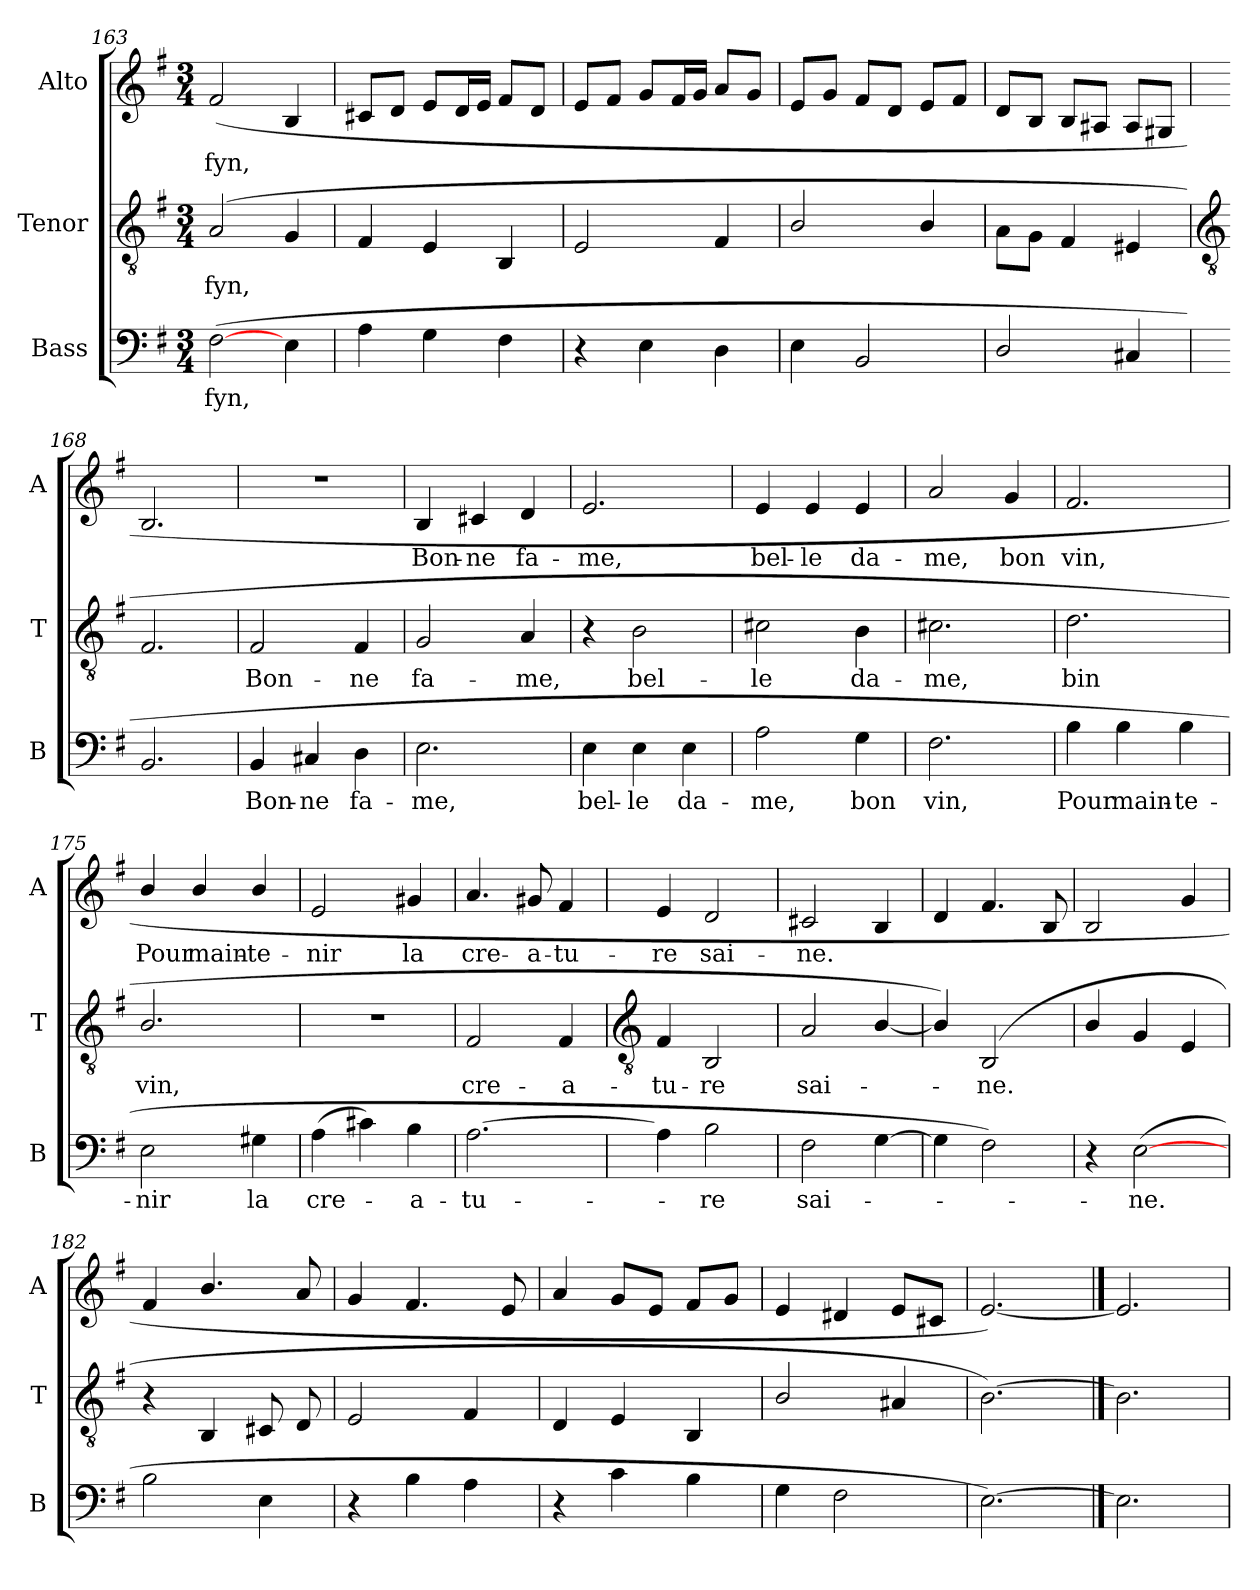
**kern	**text	**kern	**text	**kern	**text
*part3	*part3	*part2	*part2	*part1	*part1
*staff3	*staff3	*staff2	*staff2	*staff1	*staff1
*I"Bass	*	*I"Tenor	*	*I"Alto	*
*I'B	*	*I'T	*	*I'A	*
*clefF4	*	*clefGv2	*	*clefG2	*
*k[f#]	*	*k[f#]	*	*k[f#]	*
*G:	*	*G:	*	*G:	*
*M3/4	*	*M3/4	*	*M3/4	*
=163	=163	=163	=163	=163	=163
!	!LO:LY:b	!	!LO:LY:b	!	!LO:LY:b
(>[2F#\	fyn,	(<2A	fyn,	(<2f#/	fyn,
4E	.	4G	.	4B	.
=164	=164	=164	=164	=164	=164
4A	.	4F#/	.	8c#XL	.
.	.	.	.	8dJ	.
4G	.	4E	.	8eL	.
.	.	.	.	16dL	.
.	.	.	.	16eJJ	.
4F#\	.	4BB	.	8f#L	.
.	.	.	.	8dJ	.
=165	=165	=165	=165	=165	=165
4r	.	2E	.	8e/L	.
.	.	.	.	8f#/J	.
4E	.	.	.	8g/L	.
.	.	.	.	16f#/L	.
.	.	.	.	16g/JJ	.
4D	.	4F#/	.	8a/L	.
.	.	.	.	8g/J	.
=166	=166	=166	=166	=166	=166
4E	.	2B/	.	8e/L	.
.	.	.	.	8g/J	.
2BB	.	.	.	8f#L	.
.	.	.	.	8dJ	.
.	.	4B/	.	8eL	.
.	.	.	.	8f#J	.
=167	=167	=167	=167	=167	=167
2D/	.	8A\L	.	8dL	.
.	.	8GJ	.	8BJ	.
.	.	4F#/	.	8BL	.
.	.	.	.	8A#XJ	.
4C#X	.	4E#X/	.	8A#L	.
.	.	.	.	8G#XJ	.
!!LO:LB:g=z
=168	=168	=168	=168	=168	=168
*	*	*clefGv2	*	*	*
2.BB	.	2.F#/	.	2.B	.
=169	=169	=169	=169	=169	=169
!	!LO:LY:b	!	!LO:LY:b	!LO:N:vis=1	!
4BB	Bon-	2F#/	Bon-	2.r	.
!	!LO:LY:b	!	!	!	!
4C#X	-ne	.	.	.	.
!	!LO:LY:b	!	!LO:LY:b	!	!
4D	fa-	4F#/	-ne	.	.
=170	=170	=170	=170	=170	=170
!	!LO:LY:b	!	!LO:LY:b	!	!LO:LY:b
2.E	-me,	2G/	fa-	4B	Bon-
!	!	!	!	!	!LO:LY:b
.	.	.	.	4c#X	-ne
!	!	!	!LO:LY:b	!	!LO:LY:b
.	.	4A/	-me,	4d	fa-
=171	=171	=171	=171	=171	=171
!	!LO:LY:b	!	!	!	!LO:LY:b
4E	bel-	4r	.	2.e	-me,
!	!LO:LY:b	!	!LO:LY:b	!	!
4E	-le	2B\	bel-	.	.
!	!LO:LY:b	!	!	!	!
4E	da-	.	.	.	.
=172	=172	=172	=172	=172	=172
!	!LO:LY:b	!	!LO:LY:b	!	!LO:LY:b
2A	-me,	2c#X\	-le	4e	bel-
!	!	!	!	!	!LO:LY:b
.	.	.	.	4e	-le
!	!LO:LY:b	!	!LO:LY:b	!	!LO:LY:b
4G	bon	4B\	da-	4e	da-
=173	=173	=173	=173	=173	=173
!	!LO:LY:b	!	!LO:LY:b	!	!LO:LY:b
2.F#	vin,	2.c#X	-me,	2a	-me,
!	!	!	!	!	!LO:LY:b
.	.	.	.	4g	bon
=174	=174	=174	=174	=174	=174
!	!LO:LY:b	!	!LO:LY:b	!	!LO:LY:b
4B	Pour	2.d	bin	2.f#	vin,
!	!LO:LY:b	!	!	!	!
4B	main-	.	.	.	.
!	!LO:LY:b	!	!	!	!
4B	-te-	.	.	.	.
=175	=175	=175	=175	=175	=175
!	!LO:LY:b	!	!LO:LY:b	!	!LO:LY:b
2E	-nir	2.B/	vin,	4b/	Pour
!	!	!	!	!	!LO:LY:b
.	.	.	.	4b/	main-
!	!LO:LY:b	!	!	!	!LO:LY:b
4G#X	la	.	.	4b/	-te-
=176	=176	=176	=176	=176	=176
!	!LO:LY:b	!LO:N:vis=1	!	!	!LO:LY:b
(>4A	cre-	2.r	.	2e	-nir
4c#X)	.	.	.	.	.
!	!LO:LY:b	!	!	!	!LO:LY:b
4B	a-	.	.	4g#X	la
=177	=177	=177	=177	=177	=177
!	!LO:LY:b	!	!LO:LY:b	!	!LO:LY:b
[2.A	-tu-	2F#	cre-	4.a	cre-
!	!	!	!	!	!LO:LY:b
.	.	.	.	8g#X	-a-
!	!	!	!LO:LY:b	!	!LO:LY:b
.	.	4F#	-a-	4f#/	-tu-
!!LO:LB:g=z
=178	=178	=178	=178	=178	=178
*	*	*clefGv2	*	*	*
!	!	!	!LO:LY:b	!	!LO:LY:b
4A]	.	4F#/	-tu-	4e	-re
!	!LO:LY:b	!	!LO:LY:b	!	!LO:LY:b
2B	re	2BB	-re	2d	sai-
=179	=179	=179	=179	=179	=179
!	!LO:LY:b	!	!LO:LY:b	!	!LO:LY:b
2F#	sai-	2A	sai-	2c#X	-ne.
[4G	.	[4B/	.	4B	.
=180	=180	=180	=180	=180	=180
4G]	.	4B/])	.	4d	.
!	!	!	!LO:LY:b	!	!
2F#\)	.	(<2BB	ne.	4.f#/	.
.	.	.	.	8B	.
=181	=181	=181	=181	=181	=181
4r	.	4B/	.	2B	.
!	!LO:LY:b	!	!	!	!
(>[2E	ne.	4G	.	.	.
.	.	4E	.	4g	.
=182	=182	=182	=182	=182	=182
2B	.	4r	.	4f#	.
.	.	4BB	.	4.b/	.
4E	.	8C#X	.	.	.
.	.	8D	.	8a	.
=183	=183	=183	=183	=183	=183
4r	.	2E	.	4g	.
4B	.	.	.	4.f#/	.
4A	.	4F#/	.	.	.
.	.	.	.	8e/	.
=184	=184	=184	=184	=184	=184
4r	.	4D	.	4a	.
4c	.	4E	.	8gL	.
.	.	.	.	8eJ	.
4B	.	4BB	.	8f#L	.
.	.	.	.	8gJ	.
=185	=185	=185	=185	=185	=185
4G	.	2B/	.	4e	.
2F#\	.	.	.	4d#X	.
.	.	4A#X	.	8eL	.
.	.	.	.	8c#XJ	.
=186	=186	=186	=186	=186	=186
[2.E)	.	[2.B)	.	[2.e)	.
==187	==187	==187	==187	==187	==187
2.E]	.	2.B]	.	2.e]	.
=	=	=	=	=	=
*-	*-	*-	*-	*-	*-
